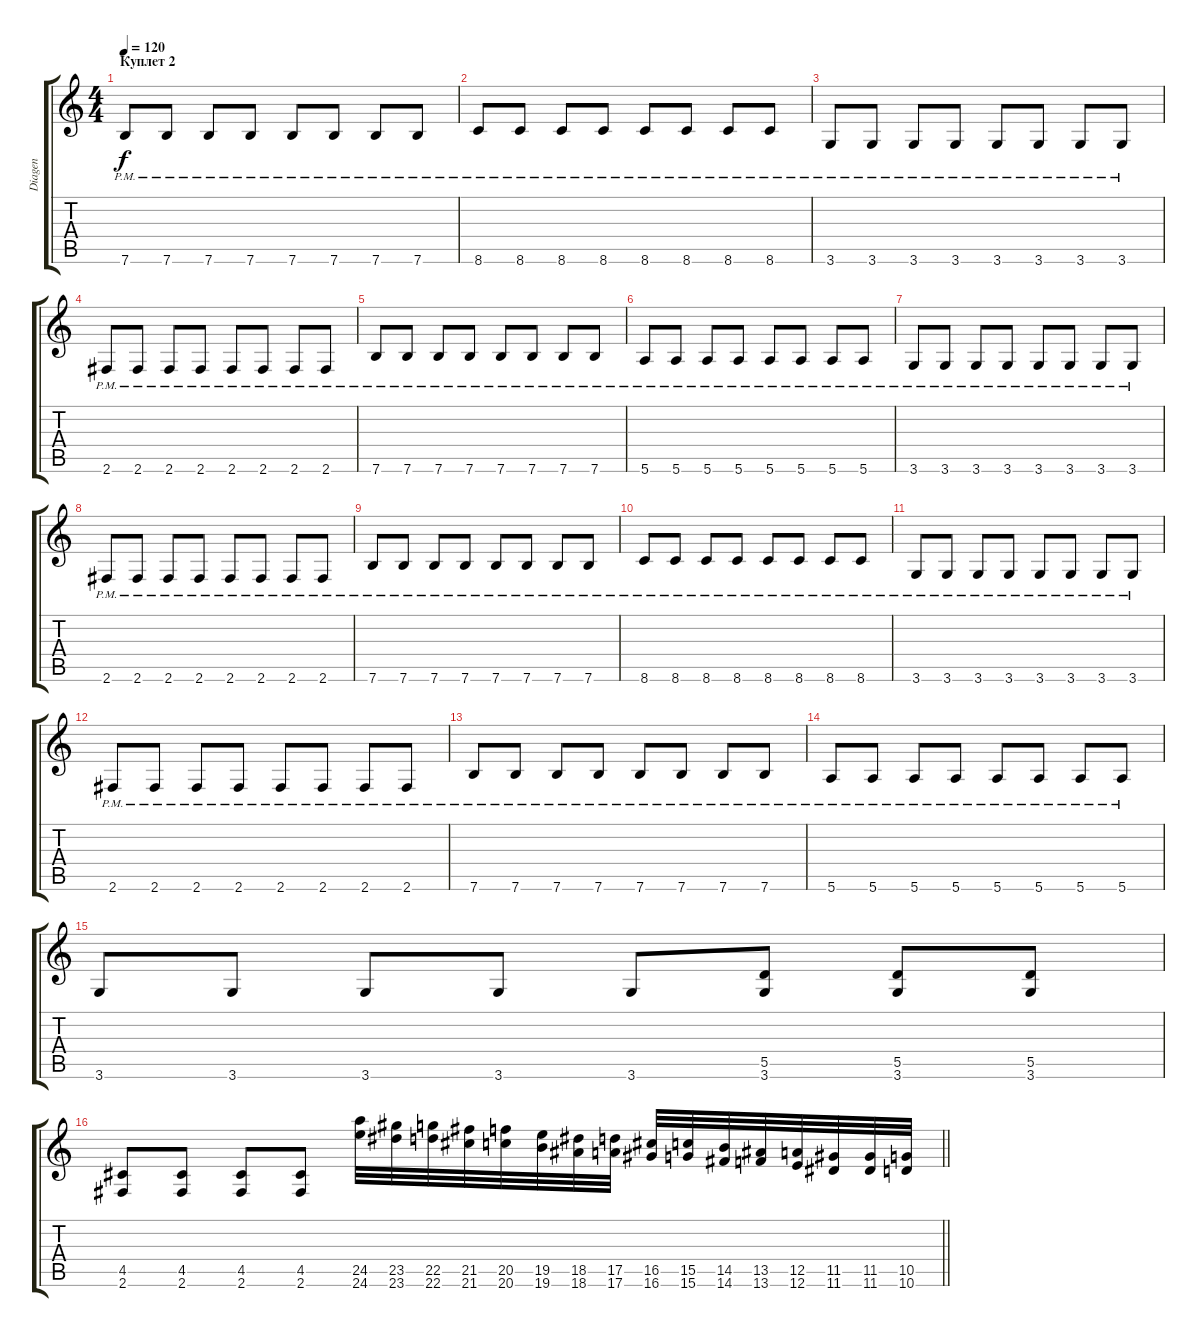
\track ("Diagen" "Diagen") {instrument overdrivenguitar}
\staff {score tabs}
\tuning (E4 B3 G3 D3 A2 E2) {hide}
\ts (4 4)
\section ("" "Куплет 2")
\tempo 120
\clef g2
\ks c
7.6{pm}.8{dy f} 7.6{pm}.8 7.6{pm}.8 7.6{pm}.8 7.6{pm}.8 7.6{pm}.8 7.6{pm}.8 7.6{pm}.8 |
8.6{pm}.8 8.6{pm}.8 8.6{pm}.8 8.6{pm}.8 8.6{pm}.8 8.6{pm}.8 8.6{pm}.8 8.6{pm}.8 |
3.6{pm}.8 3.6{pm}.8 3.6{pm}.8 3.6{pm}.8 3.6{pm}.8 3.6{pm}.8 3.6{pm}.8 3.6{pm}.8 |
2.6{pm}.8 2.6{pm}.8 2.6{pm}.8 2.6{pm}.8 2.6{pm}.8 2.6{pm}.8 2.6{pm}.8 2.6{pm}.8 |
7.6{pm}.8 7.6{pm}.8 7.6{pm}.8 7.6{pm}.8 7.6{pm}.8 7.6{pm}.8 7.6{pm}.8 7.6{pm}.8 |
5.6{pm}.8 5.6{pm}.8 5.6{pm}.8 5.6{pm}.8 5.6{pm}.8 5.6{pm}.8 5.6{pm}.8 5.6{pm}.8 |
3.6{pm}.8 3.6{pm}.8 3.6{pm}.8 3.6{pm}.8 3.6{pm}.8 3.6{pm}.8 3.6{pm}.8 3.6{pm}.8 |
2.6{pm}.8 2.6{pm}.8 2.6{pm}.8 2.6{pm}.8 2.6{pm}.8 2.6{pm}.8 2.6{pm}.8 2.6{pm}.8 |
7.6{pm}.8 7.6{pm}.8 7.6{pm}.8 7.6{pm}.8 7.6{pm}.8 7.6{pm}.8 7.6{pm}.8 7.6{pm}.8 |
8.6{pm}.8 8.6{pm}.8 8.6{pm}.8 8.6{pm}.8 8.6{pm}.8 8.6{pm}.8 8.6{pm}.8 8.6{pm}.8 |
3.6{pm}.8 3.6{pm}.8 3.6{pm}.8 3.6{pm}.8 3.6{pm}.8 3.6{pm}.8 3.6{pm}.8 3.6{pm}.8 |
2.6{pm}.8 2.6{pm}.8 2.6{pm}.8 2.6{pm}.8 2.6{pm}.8 2.6{pm}.8 2.6{pm}.8 2.6{pm}.8 |
7.6{pm}.8 7.6{pm}.8 7.6{pm}.8 7.6{pm}.8 7.6{pm}.8 7.6{pm}.8 7.6{pm}.8 7.6{pm}.8 |
5.6{pm}.8 5.6{pm}.8 5.6{pm}.8 5.6{pm}.8 5.6{pm}.8 5.6{pm}.8 5.6{pm}.8 5.6{pm}.8 |
3.6.8 3.6.8 3.6.8 3.6.8 3.6.8 (5.5 3.6).8 (5.5 3.6).8 (5.5 3.6).8 |
\barLineRight lightlight
(4.5 2.6).8 (4.5 2.6).8 (4.5 2.6).8 (4.5 2.6).8 (24.5 24.6).32 (23.5 23.6).32 (22.5 22.6).32 (21.5 21.6).32 (20.5 20.6).32 (19.5 19.6).32 (18.5 18.6).32 (17.5 17.6).32 (16.5 16.6).32 (15.5 15.6).32 (14.5 14.6).32 (13.5 13.6).32 (12.5 12.6).32 (11.5 11.6).32 (11.5 11.6).32 (10.5 10.6).32
